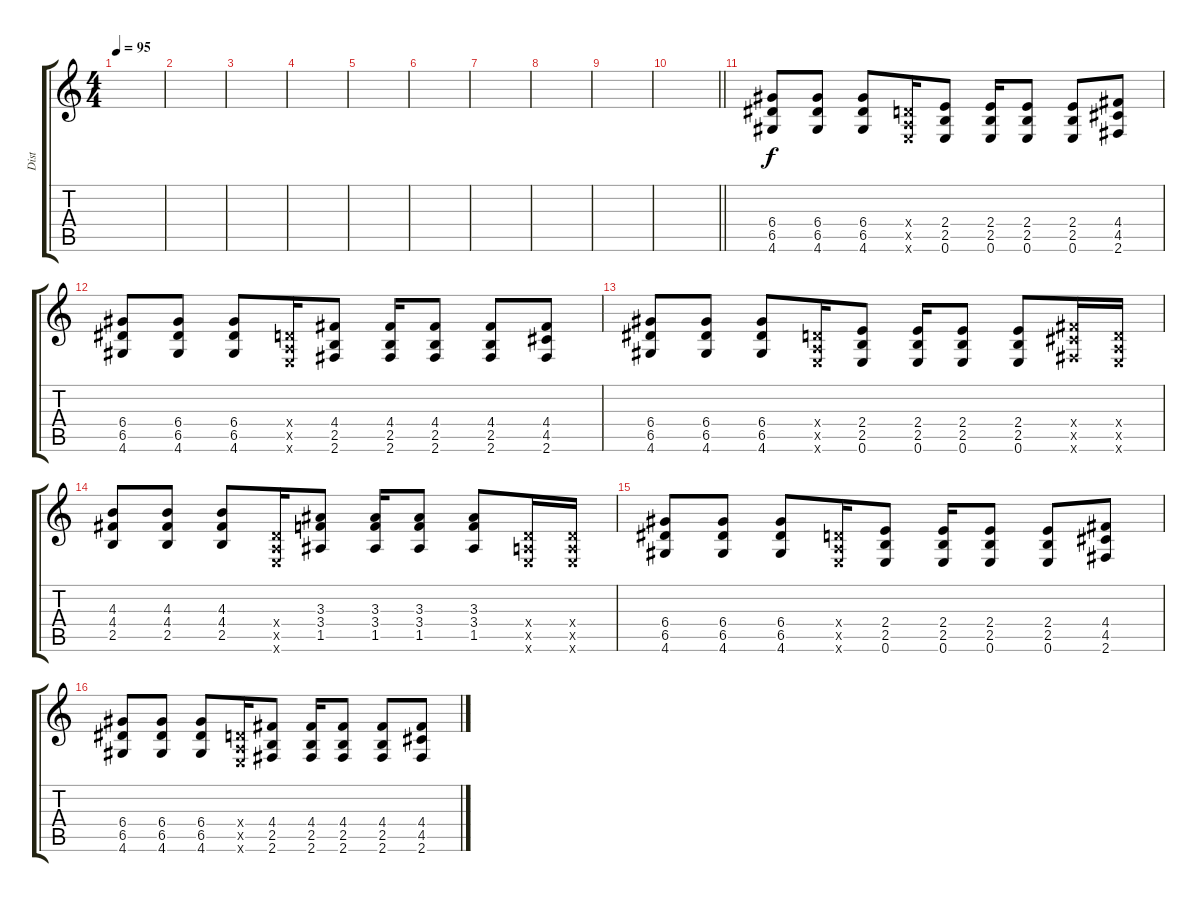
\track ("Dist" "Dist") {instrument distortionguitar}
\staff {score tabs}
\tuning (E4 B3 G3 D3 A2 E2) {hide}
\ts (4 4)
\tempo 95
\clef g2
\ks c
|
|
|
|
|
|
|
|
|
\barLineRight lightlight
|
(6.4 6.5 4.6).8 (6.4 6.5 4.6).8 (6.4 6.5 4.6).8 (0.4{x} 0.5{x} 0.6{x}).16 (2.4 2.5 0.6).8 (2.4 2.5 0.6).16 (2.4 2.5 0.6).8 (2.4 2.5 0.6).8 (4.4 4.5 2.6).8 |
(6.4 6.5 4.6).8 (6.4 6.5 4.6).8 (6.4 6.5 4.6).8 (0.4{x} 0.5{x} 0.6{x}).16 (4.4 2.5 2.6).8 (4.4 2.5 2.6).16 (4.4 2.5 2.6).8 (4.4 2.5 2.6).8 (4.4 4.5 2.6).8 |
(6.4 6.5 4.6).8 (6.4 6.5 4.6).8 (6.4 6.5 4.6).8 (0.4{x} 0.5{x} 0.6{x}).16 (2.4 2.5 0.6).8 (2.4 2.5 0.6).16 (2.4 2.5 0.6).8 (2.4 2.5 0.6).8 (4.4{x} 4.5{x} 2.6{x}).16 (0.4{x} 0.5{x} 0.6{x}).16 |
(4.3 4.4 2.5).8 (4.3 4.4 2.5).8 (4.3 4.4 2.5).8 (0.4{x} 0.5{x} 0.6{x}).16 (3.3 3.4 1.5).8 (3.3 3.4 1.5).16 (3.3 3.4 1.5).8 (3.3 3.4 1.5).8 (0.4{x} 0.5{x} 0.6{x}).16 (0.4{x} 0.5{x} 0.6{x}).16 |
(6.4 6.5 4.6).8 (6.4 6.5 4.6).8 (6.4 6.5 4.6).8 (0.4{x} 0.5{x} 0.6{x}).16 (2.4 2.5 0.6).8 (2.4 2.5 0.6).16 (2.4 2.5 0.6).8 (2.4 2.5 0.6).8 (4.4 4.5 2.6).8 |
(6.4 6.5 4.6).8 (6.4 6.5 4.6).8 (6.4 6.5 4.6).8 (0.4{x} 0.5{x} 0.6{x}).16 (4.4 2.5 2.6).8 (4.4 2.5 2.6).16 (4.4 2.5 2.6).8 (4.4 2.5 2.6).8 (4.4 4.5 2.6).8
